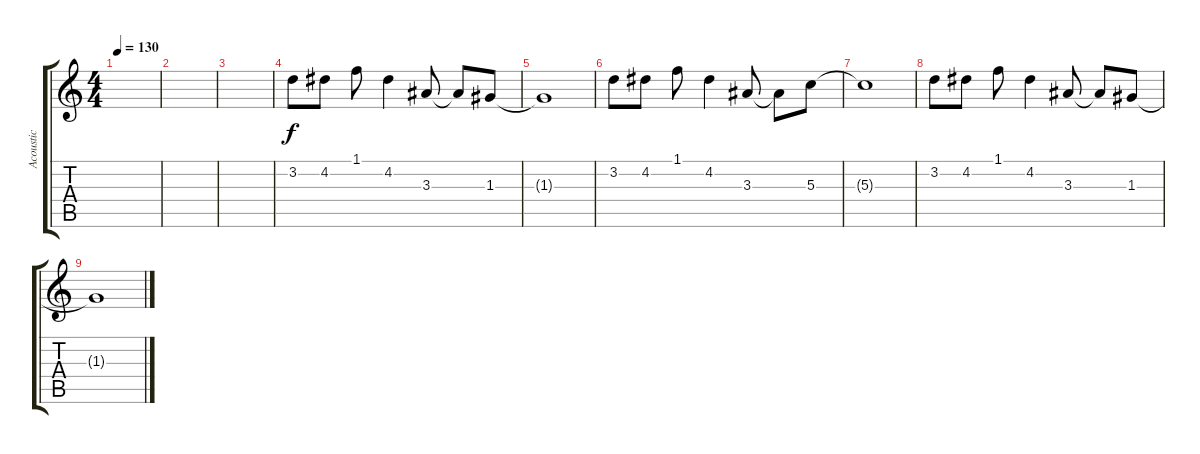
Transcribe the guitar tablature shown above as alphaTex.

\track ("Acoustic" "Acoustic") {instrument acousticguitarsteel}
\staff {score tabs}
\tuning (E4 B3 G3 D3 A2 E2) {hide}
\ts (4 4)
\tempo 130
\clef g2
\ks c
|
|
|
3.2.8 4.2.8 1.1.8 4.2.4 3.3.8 3.3{t}.8 1.3.8 |
1.3{t}.1 |
3.2.8 4.2.8 1.1.8 4.2.4 3.3.8 3.3{t}.8 5.3.8 |
5.3{t}.1 |
3.2.8 4.2.8 1.1.8 4.2.4 3.3.8 3.3{t}.8 1.3.8 |
1.3{t}.1
